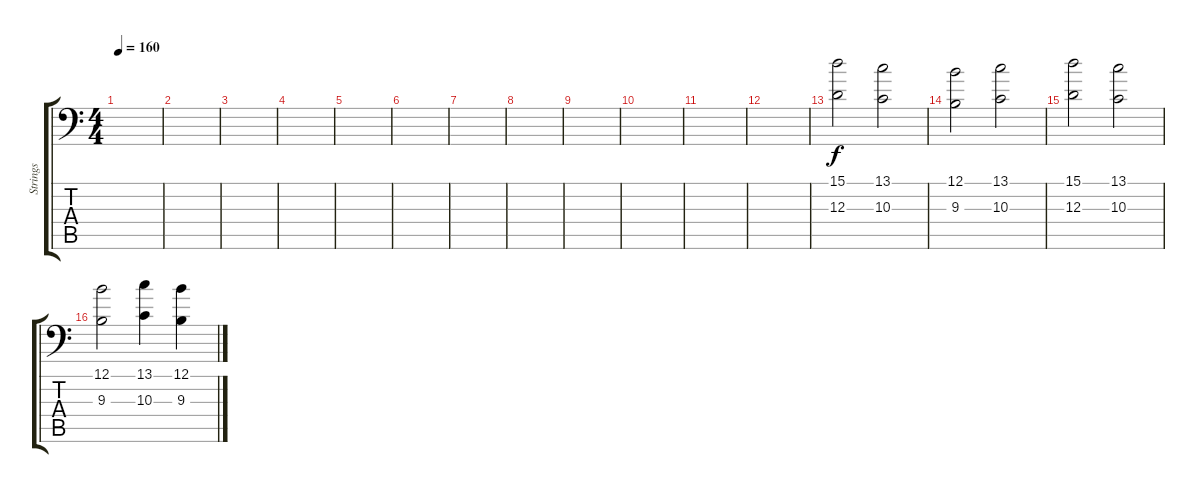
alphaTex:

\track ("Strings" "Strings") {instrument stringensemble1}
\staff {score tabs}
\tuning (B3 Gb3 D3 A2 E2 A1) {hide}
\ts (4 4)
\tempo 160
\clef f4
\ks c
|
|
|
|
|
|
|
|
|
|
|
|
(15.1 12.3).2 (13.1 10.3).2 |
(12.1 9.3).2 (13.1 10.3).2 |
(15.1 12.3).2 (13.1 10.3).2 |
(12.1 9.3).2 (13.1 10.3).4 (12.1 9.3).4
